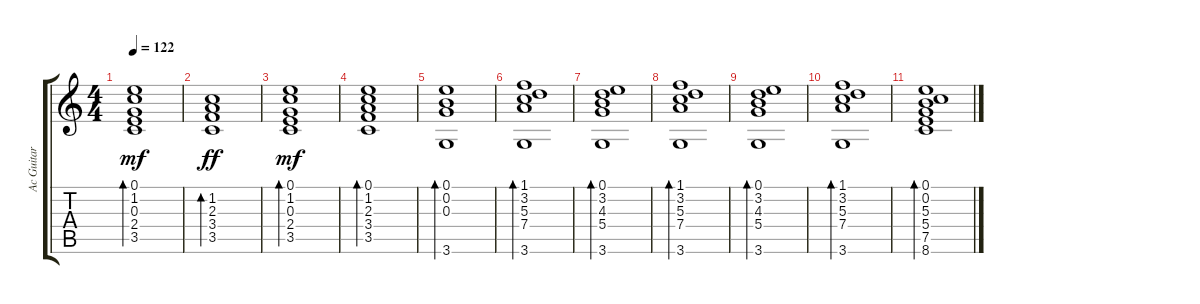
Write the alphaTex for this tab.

\track ("Ac Guitar 2" "Ac Guitar ") {instrument acousticguitarsteel}
\staff {score tabs}
\tuning (E4 B3 G3 D3 A2 E2) {hide}
\ts (4 4)
\tempo 122
\clef g2
\ks c
(0.1 1.2 0.3 2.4 3.5).1{bd 240 dy mf} |
(1.2 2.3 3.4 3.5).1{bd 240 dy ff} |
(0.1 1.2 0.3 2.4 3.5).1{bd 240 dy mf} |
(0.1 1.2 2.3 3.4 3.5).1{bd 240} |
(0.1 0.2 0.3 3.6).1{bd 240} |
(1.1 3.2 5.3 7.4 3.6).1{bd 240} |
(0.1 3.2 4.3 5.4 3.6).1{bd 240} |
(1.1 3.2 5.3 7.4 3.6).1{bd 240} |
(0.1 3.2 4.3 5.4 3.6).1{bd 240} |
(1.1 3.2 5.3 7.4 3.6).1{bd 240} |
(0.1 0.2 5.3 5.4 7.5 8.6).1{bd 240}
